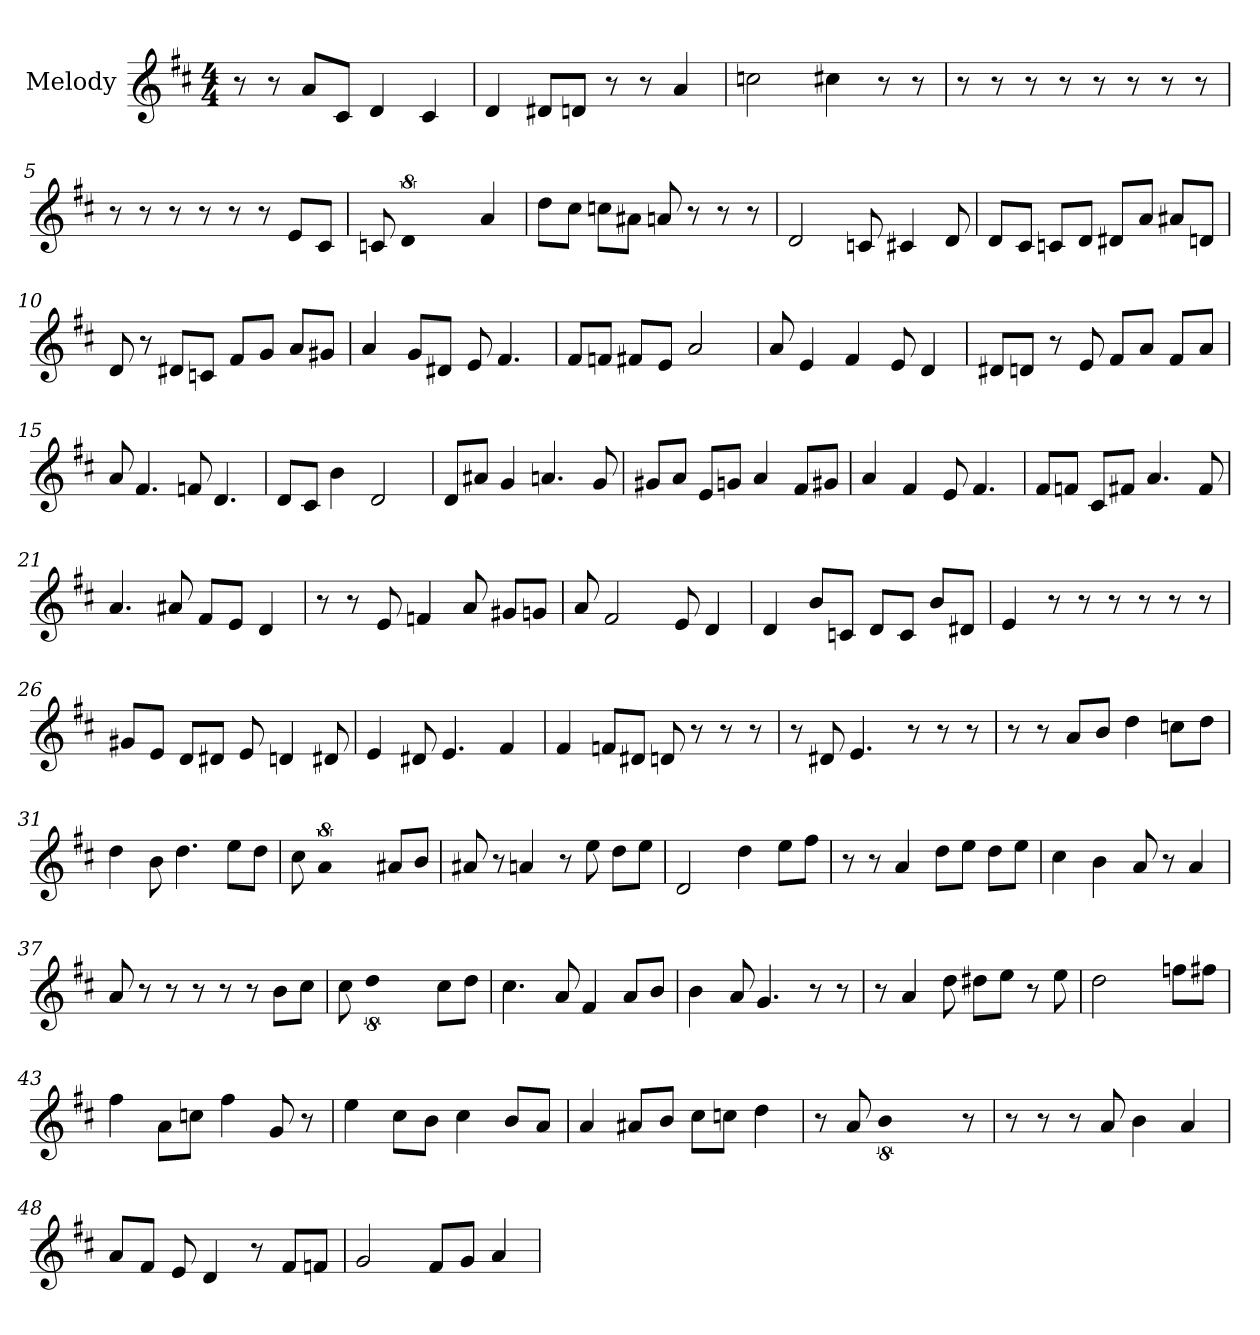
**kern
*part1
*staff1
*I"Melody
*clefG2
*k[f#c#]
*D:
*M4/4
*MM161
=1
8r
8r
8a/L
8c#/J
4d
4c#
=2
4d
8d#/L
8d/J
8r
8r
4a
=3
2cc
4cc#
8r
8r
=4
8r
8r
8r
8r
8r
8r
8r
8r
=5
8r
8r
8r
8r
8r
8r
8e/L
8c#/J
=6
8c
!LO:N:vis=2
8%5d
4a
=7
8dd\L
8cc#\J
8cc\L
8a#\J
8a
8r
8r
8r
=8
2d
8c
4c#
8d
=9
8d/L
8c#/J
8c/L
8d/J
8d#/L
8a/J
8a#/L
8d/J
=10
8d
8r
8d#/L
8c/J
8f#/L
8g/J
8a/L
8g#/J
=11
4a
8g/L
8d#/J
8e
4.f#
=12
8f#/L
8f/J
8f#/L
8e/J
2a
=13
8a
4e
4f#
8e
4d
=14
8d#/L
8d/J
8r
8e
8f#/L
8a/J
8f#/L
8a/J
=15
8a
4.f#
8f
4.d
=16
8d/L
8c#/J
4b
2d
=17
8d/L
8a#/J
4g
4.a
8g
=18
8g#/L
8a/J
8e/L
8g/J
4a
8f#/L
8g#/J
=19
4a
4f#
8e
4.f#
=20
8f#/L
8f/J
8c#/L
8f#/J
4.a
8f#
=21
4.a
8a#
8f#/L
8e/J
4d
=22
8r
8r
8e
4f
8a
8g#/L
8g/J
=23
8a
2f#
8e
4d
=24
4d
8b/L
8c/J
8d/L
8c/J
8b/L
8d#/J
=25
4e
8r
8r
8r
8r
8r
8r
=26
8g#/L
8e/J
8d/L
8d#/J
8e
4d
8d#
=27
4e
8d#
4.e
4f#
=28
4f#
8f/L
8d#/J
8d
8r
8r
8r
=29
8r
8d#
4.e
8r
8r
8r
=30
8r
8r
8a/L
8b/J
4dd
8cc\L
8dd\J
=31
4dd
8b
4.dd
8ee\L
8dd\J
=32
8cc#
!LO:N:vis=2
8%5a
8a#/L
8b/J
=33
8a#
8r
4a
8r
8ee
8dd\L
8ee\J
=34
2d
4dd
8ee\L
8ff#\J
=35
8r
8r
4a
8dd\L
8ee\J
8dd\L
8ee\J
=36
4cc#
4b
8a
8r
4a
=37
8a
8r
8r
8r
8r
8r
8b\L
8cc#\J
=38
8cc#
!LO:N:vis=2
8%5dd
8cc#\L
8dd\J
=39
4.cc#
8a
4f#
8a/L
8b/J
=40
4b
8a
4.g
8r
8r
=41
8r
4a
8dd
8dd#\L
8ee\J
8r
8ee
=42
!LO:N:vis=2
2.dd
8ff\L
8ff#\J
=43
4ff#
8a\L
8cc\J
4ff#
8g
8r
=44
4ee
8cc#\L
8b\J
4cc#
8b/L
8a/J
=45
4a
8a#/L
8b/J
8cc#\L
8cc\J
4dd
=46
8r
8a
!LO:N:vis=2
8%5b
8r
=47
8r
8r
8r
8a
4b
4a
=48
8a/L
8f#/J
8e
4d
8r
8f#/L
8f/J
=49
2g
8f#/L
8g/J
4a
=
*-
